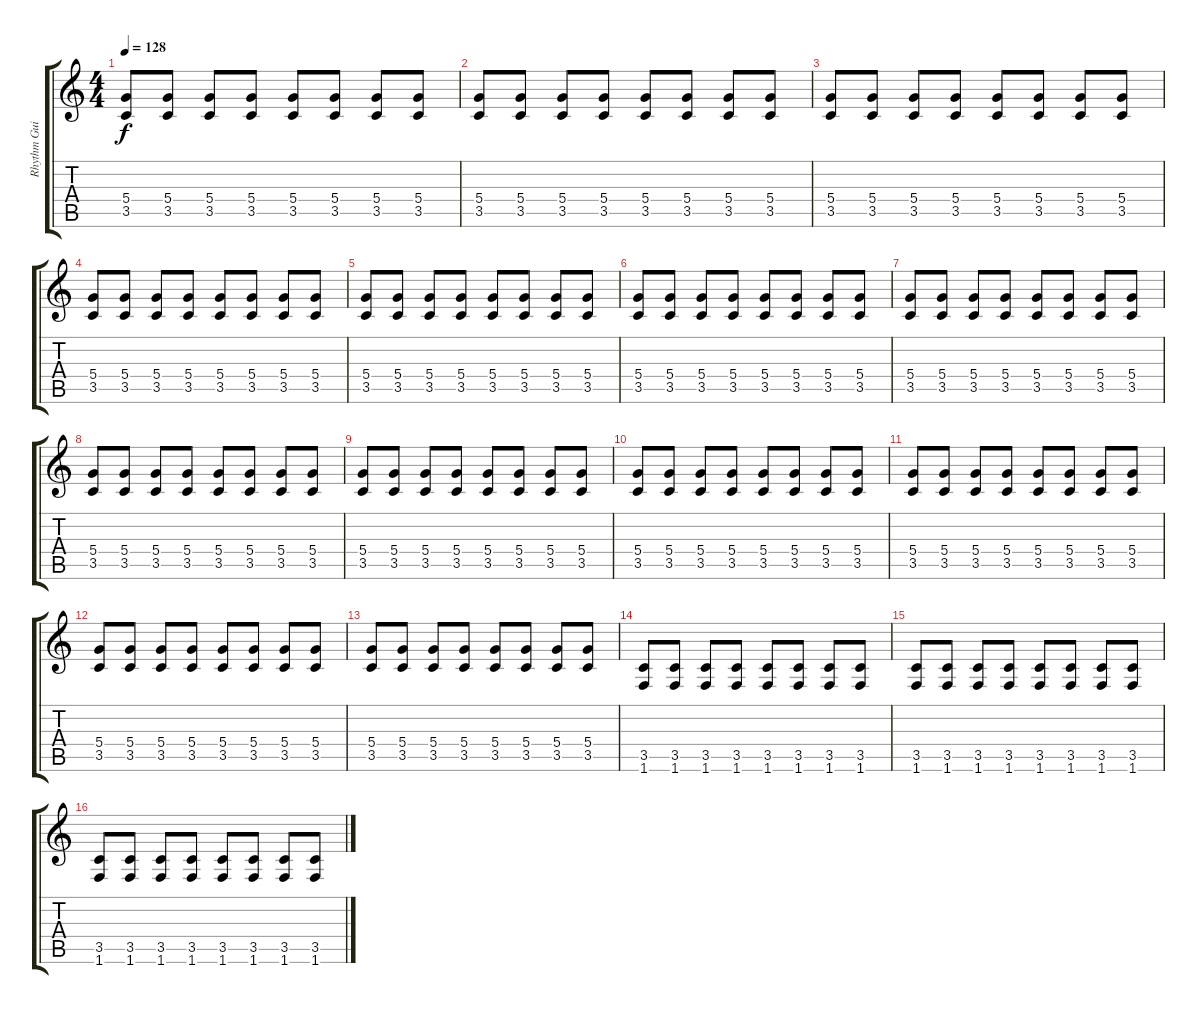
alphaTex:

\track ("Rhythm Guitar" "Rhythm Gui") {instrument electricguitarmuted}
\staff {score tabs}
\tuning (E4 B3 G3 D3 A2 E2) {hide}
\ts (4 4)
\tempo 128
\clef g2
\ks c
(5.4 3.5).8{dy f} (5.4 3.5).8 (5.4 3.5).8 (5.4 3.5).8 (5.4 3.5).8 (5.4 3.5).8 (5.4 3.5).8 (5.4 3.5).8 |
(5.4 3.5).8 (5.4 3.5).8 (5.4 3.5).8 (5.4 3.5).8 (5.4 3.5).8 (5.4 3.5).8 (5.4 3.5).8 (5.4 3.5).8 |
(5.4 3.5).8 (5.4 3.5).8 (5.4 3.5).8 (5.4 3.5).8 (5.4 3.5).8 (5.4 3.5).8 (5.4 3.5).8 (5.4 3.5).8 |
(5.4 3.5).8 (5.4 3.5).8 (5.4 3.5).8 (5.4 3.5).8 (5.4 3.5).8 (5.4 3.5).8 (5.4 3.5).8 (5.4 3.5).8 |
(5.4 3.5).8 (5.4 3.5).8 (5.4 3.5).8 (5.4 3.5).8 (5.4 3.5).8 (5.4 3.5).8 (5.4 3.5).8 (5.4 3.5).8 |
(5.4 3.5).8 (5.4 3.5).8 (5.4 3.5).8 (5.4 3.5).8 (5.4 3.5).8 (5.4 3.5).8 (5.4 3.5).8 (5.4 3.5).8 |
(5.4 3.5).8 (5.4 3.5).8 (5.4 3.5).8 (5.4 3.5).8 (5.4 3.5).8 (5.4 3.5).8 (5.4 3.5).8 (5.4 3.5).8 |
(5.4 3.5).8 (5.4 3.5).8 (5.4 3.5).8 (5.4 3.5).8 (5.4 3.5).8 (5.4 3.5).8 (5.4 3.5).8 (5.4 3.5).8 |
(5.4 3.5).8 (5.4 3.5).8 (5.4 3.5).8 (5.4 3.5).8 (5.4 3.5).8 (5.4 3.5).8 (5.4 3.5).8 (5.4 3.5).8 |
(5.4 3.5).8 (5.4 3.5).8 (5.4 3.5).8 (5.4 3.5).8 (5.4 3.5).8 (5.4 3.5).8 (5.4 3.5).8 (5.4 3.5).8 |
(5.4 3.5).8 (5.4 3.5).8 (5.4 3.5).8 (5.4 3.5).8 (5.4 3.5).8 (5.4 3.5).8 (5.4 3.5).8 (5.4 3.5).8 |
(5.4 3.5).8 (5.4 3.5).8 (5.4 3.5).8 (5.4 3.5).8 (5.4 3.5).8 (5.4 3.5).8 (5.4 3.5).8 (5.4 3.5).8 |
(5.4 3.5).8 (5.4 3.5).8 (5.4 3.5).8 (5.4 3.5).8 (5.4 3.5).8 (5.4 3.5).8 (5.4 3.5).8 (5.4 3.5).8 |
(3.5 1.6).8 (3.5 1.6).8 (3.5 1.6).8 (3.5 1.6).8 (3.5 1.6).8 (3.5 1.6).8 (3.5 1.6).8 (3.5 1.6).8 |
(3.5 1.6).8 (3.5 1.6).8 (3.5 1.6).8 (3.5 1.6).8 (3.5 1.6).8 (3.5 1.6).8 (3.5 1.6).8 (3.5 1.6).8 |
(3.5 1.6).8 (3.5 1.6).8 (3.5 1.6).8 (3.5 1.6).8 (3.5 1.6).8 (3.5 1.6).8 (3.5 1.6).8 (3.5 1.6).8
